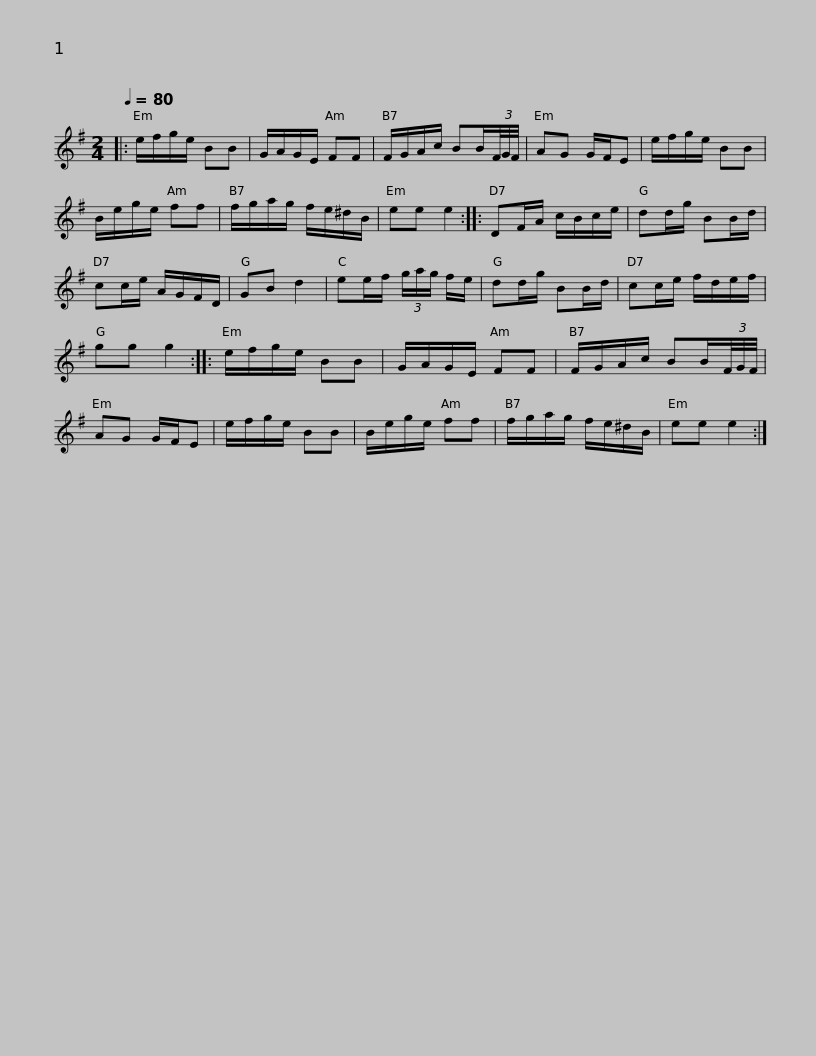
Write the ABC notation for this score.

X:1
L:1/8
Q:1/4=80
M:2/4
I:linebreak $
K:Emin
V:1 treble
V:1
|: e/f/g/e/ BB | G/A/G/E/ FF | F/G/A/c/ BB/(3F/4G/4F/4 | AG G/F/E |$ e/f/g/e/ BB | %5
 B/e/g/e/ ff | f/g/a/g/ f/e/^d/B/ | ee e2 ::$ DF/A/ c/B/c/e/ | dd/g/ BB/d/ | %10
 cc/e/ A/G/F/D/ | GB d2 |$ ee/f/ (3g/a/g/ f/e/ | dd/g/ BB/d/ | cc/e/ f/d/e/f/ | %15
 gg g2 ::$ e/f/g/e/ BB | G/A/G/E/ FF | F/G/A/c/ BB/(3F/4G/4F/4 | AG G/F/E |$ %20
 e/f/g/e/ BB | B/e/g/e/ ff | f/g/a/g/ f/e/^d/B/ | ee e2 :| %24
